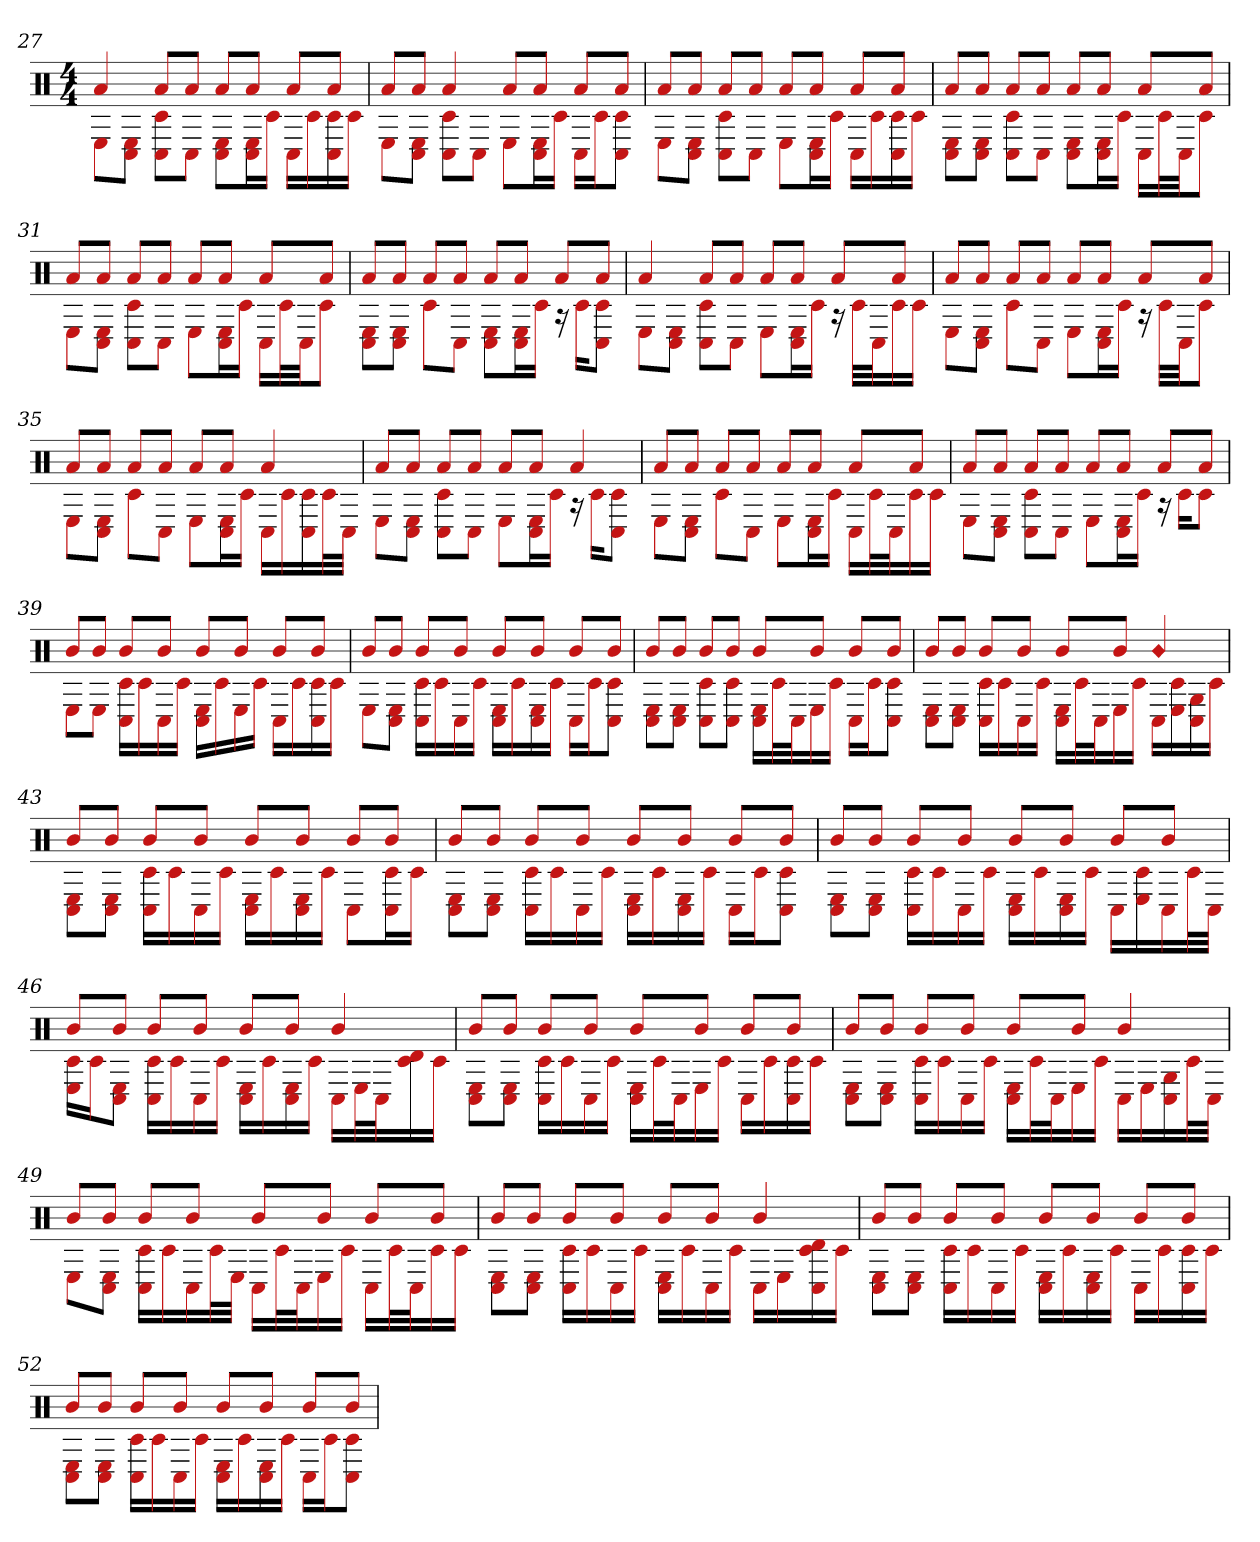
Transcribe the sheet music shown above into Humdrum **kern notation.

**kern
*part1
*staff1
*clefX
*k[]
*M4/4
=27
*^
4a	8EL
.	8C# 8EJ
8aL	8C# 8c#L
8aJ	8C#J
8aL	8E 8C#L
8aJ	16C# 16EL
.	16c#JJ
8aL	16C#LL
.	16c#
8aJ	16C# 16c#
.	16c#JJ
=28	=28
8aL	8EL
8aJ	8C# 8EJ
4a	8c# 8C#L
.	8C#J
8aL	8EL
8aJ	16C# 16EL
.	16c#JJ
8aL	16C#LL
.	16c#J
8aJ	8C# 8c#J
=29	=29
8aL	8EL
8aJ	8C# 8EJ
8aL	8C# 8c#L
8aJ	8C#J
8aL	8EL
8aJ	16C# 16EL
.	16c#JJ
8aL	16C#LL
.	16c#
8aJ	16C# 16c#
.	16c#JJ
=30	=30
8aL	8C# 8EL
8aJ	8C# 8EJ
8aL	8c# 8C#L
8aJ	8C#J
8aL	8C# 8EL
8aJ	16C# 16EL
.	16c#JJ
8aL	16C#LL
.	32c#L
.	32C#JJ
8aJ	8c#J
=31	=31
8aL	8EL
8aJ	8C# 8EJ
8aL	8c# 8C#L
8aJ	8C#J
8aL	8EL
8aJ	16C# 16EL
.	16c#JJ
8aL	16C#LL
.	32c#L
.	32C#JJ
8aJ	8c#J
=32	=32
8aL	8C# 8EL
8aJ	8C# 8EJ
8aL	8c#L
8aJ	8C#J
8aL	8E 8C#L
8aJ	16C# 16EL
.	16c#JJ
8aL	16r
.	16c#KL
8aJ	8C# 8c#J
=33	=33
4a	8EL
.	8C# 8EJ
8aL	8C# 8c#L
8aJ	8C#J
8aL	8EL
8aJ	16C# 16EL
.	16c#JJ
8aL	16r
.	32c#LLL
.	32C#J
8aJ	16c#
.	16c#JJ
=34	=34
8aL	8EL
8aJ	8C# 8EJ
8aL	8c#L
8aJ	8C#J
8aL	8EL
8aJ	16C# 16EL
.	16c#JJ
8aL	16r
.	32c#LLL
.	32C#JJ
8aJ	8c#J
=35	=35
8aL	8EL
8aJ	8C# 8EJ
8aL	8c#L
8aJ	8C#J
8aL	8EL
8aJ	16C# 16EL
.	16c#JJ
4a	16C#LL
.	16c#
.	16C# 16c#
.	32c#L
.	32C#JJJ
=36	=36
8aL	8EL
8aJ	8C# 8EJ
8aL	8c# 8C#L
8aJ	8C#J
8aL	8EL
8aJ	16C# 16EL
.	16c#JJ
4a	16r
.	16c#KL
.	8C# 8c#J
=37	=37
8aL	8EL
8aJ	8C# 8EJ
8aL	8c#L
8aJ	8C#J
8aL	8EL
8aJ	16C# 16EL
.	16c#JJ
8aL	16C#LL
.	32c#L
.	32C#J
8aJ	16c#
.	16c#JJ
=38	=38
8aL	8EL
8aJ	8C# 8EJ
8aL	8C# 8c#L
8aJ	8C#J
8aL	8EL
8aJ	16C# 16EL
.	16c#JJ
8aL	16r
.	16c#KL
8aJ	8c#J
=39	=39
8bL	8EL
8bJ	8EJ
8bL	16C# 16c#LL
.	16c#
8bJ	16C#
.	16c#JJ
8bL	16C# 16ELL
.	16c#
8bJ	16E
.	16c#JJ
8bL	16C#LL
.	16c#
8bJ	16C# 16c#
.	16c#JJ
=40	=40
8bL	8EL
8bJ	8E 8C#J
8bL	16c# 16C#LL
.	16c#
8bJ	16C#
.	16c#JJ
8bL	16C# 16ELL
.	16c#
8bJ	16C# 16E
.	16c#JJ
8bL	16C#LL
.	16c#J
8bJ	8c# 8C#J
=41	=41
8bL	8E 8C#L
8bJ	8C# 8EJ
8bL	8c# 8C#L
8bJ	8C# 8c#J
8bL	16E 16C#LL
.	32c#L
.	32C#J
8bJ	16E
.	16c#JJ
8bL	16C#LL
.	16c#J
8bJ	8C# 8c#J
=42	=42
8bL	8C# 8EL
8bJ	8C# 8EJ
8bL	16C# 16c#LL
.	16c#
8bJ	16C#
.	16c#JJ
8bL	16C# 16ELL
.	32c#L
.	32C#J
8bJ	16E
.	16c#JJ
!LO:N:head=diamond	!
4b	16C#LL
.	16c# 16E
.	16C# 16G
.	16c#JJ
=43	=43
8bL	8C# 8EL
8bJ	8C# 8EJ
8bL	16C# 16c#LL
.	16c#
8bJ	16C#
.	16c#JJ
8bL	16C# 16ELL
.	16c#
8bJ	16C# 16E
.	16c#JJ
8bL	8C#L
8bJ	16C# 16c#L
.	16c#JJ
=44	=44
8bL	8C# 8EL
8bJ	8C# 8EJ
8bL	16C# 16c#LL
.	16c#
8bJ	16C#
.	16c#JJ
8bL	16E 16C#LL
.	16c#
8bJ	16C# 16E
.	16c#JJ
8bL	16C#LL
.	16c#J
8bJ	8c# 8C#J
=45	=45
8bL	8C# 8EL
8bJ	8C# 8EJ
8bL	16C# 16c#LL
.	16c#
8bJ	16C#
.	16c#JJ
8bL	16E 16C#LL
.	16c#
8bJ	16C# 16E
.	16c#JJ
8bL	16C#LL
.	16c# 16E
8bJ	16C#
.	32c#L
.	32C#JJJ
=46	=46
8bL	16E 16c#LL
.	16c#J
8bJ	8C# 8EJ
8bL	16C# 16c#LL
.	16c#
8bJ	16C#
.	16c#JJ
8bL	16C# 16ELL
.	16c#
8bJ	16C# 16E
.	16c#JJ
4b	16C#LL
.	32EL
.	32C#J
.	16d 16c#
.	16c#JJ
=47	=47
8bL	8C# 8EL
8bJ	8C# 8EJ
8bL	16C# 16c#LL
.	16c#
8bJ	16C#
.	16c#JJ
8bL	16C# 16ELL
.	32c#L
.	32C#J
8bJ	16E
.	16c#JJ
8bL	16C#LL
.	16c#
8bJ	16C# 16c#
.	16c#JJ
=48	=48
8bL	8C# 8EL
8bJ	8C# 8EJ
8bL	16C# 16c#LL
.	16c#
8bJ	16C#
.	16c#JJ
8bL	16C# 16ELL
.	32c#L
.	32C#J
8bJ	16E
.	16c#JJ
4b	16C#LL
.	16E
.	16C# 16G
.	32c#L
.	32C#JJJ
=49	=49
8bL	8EL
8bJ	8C# 8EJ
8bL	16C# 16c#LL
.	16c#
8bJ	16C#
.	32c#L
.	32EJJJ
8bL	16C#LL
.	32c#L
.	32C#J
8bJ	16E
.	16c#JJ
8bL	16C#LL
.	32c#L
.	32C#J
8bJ	16c#
.	16c#JJ
=50	=50
8bL	8C# 8EL
8bJ	8C# 8EJ
8bL	16C# 16c#LL
.	16c#
8bJ	16C#
.	16c#JJ
8bL	16C# 16ELL
.	16c#
8bJ	16C#
.	16c#JJ
4b	16C#LL
.	16E
.	16C# 16d 16c#
.	16c#JJ
=51	=51
8bL	8C# 8EL
8bJ	8C# 8EJ
8bL	16C# 16c#LL
.	16c#
8bJ	16C#
.	16c#JJ
8bL	16C# 16ELL
.	16c#
8bJ	16C# 16E
.	16c#JJ
8bL	16C#LL
.	16c#
8bJ	16C# 16c#
.	16c#JJ
=52	=52
8bL	8C# 8EL
8bJ	8C# 8EJ
8bL	16C# 16c#LL
.	16c#
8bJ	16C#
.	16c#JJ
8bL	16C# 16ELL
.	16c#
8bJ	16C# 16E
.	16c#JJ
8bL	16C#LL
.	16c#J
8bJ	8c# 8C#J
*v	*v
=
*-
